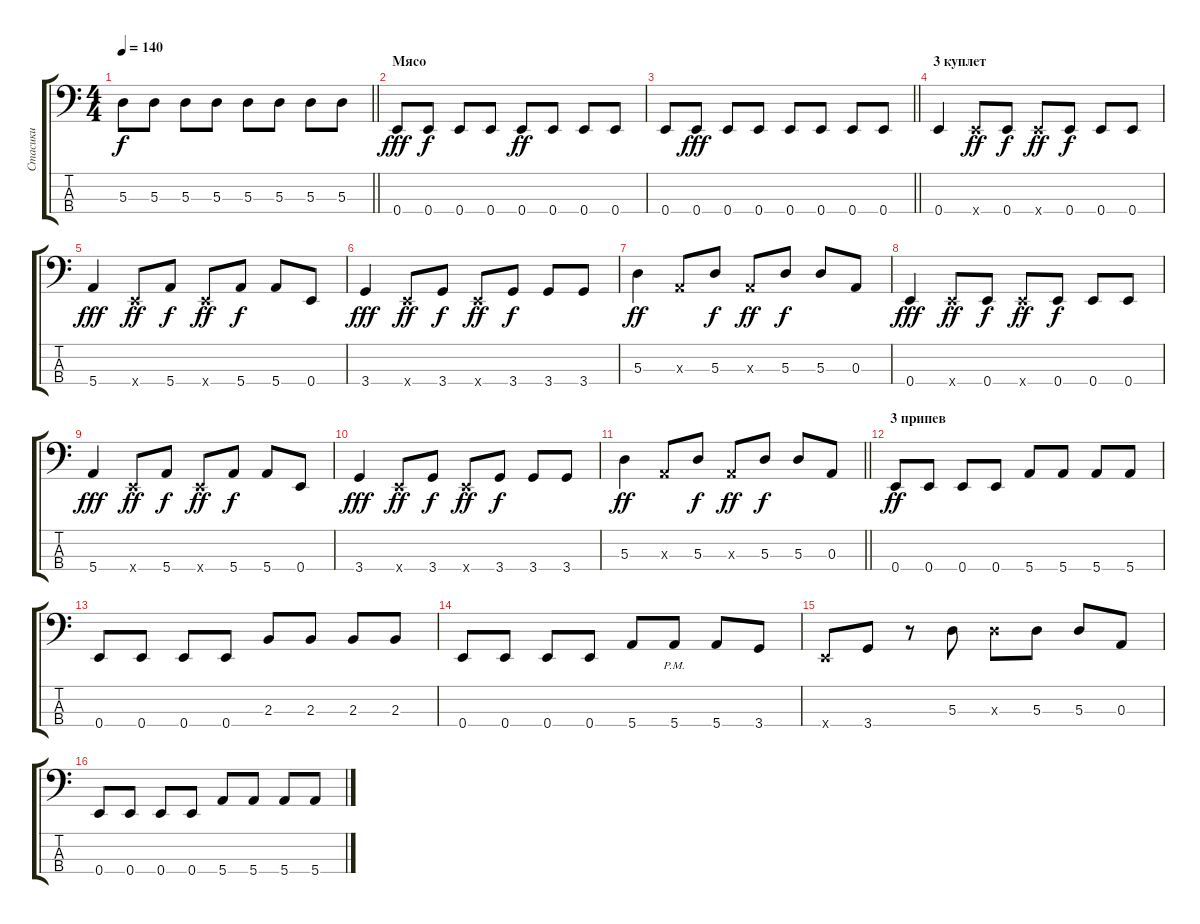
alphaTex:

\track ("Стасики" "Стасики") {instrument electricbasspick}
\staff {score tabs}
\tuning (G2 D2 A1 E1) {hide}
\ts (4 4)
\tempo 140
\clef f4
\barLineRight lightlight
\ks c
5.3.8{dy f} 5.3.8 5.3.8 5.3.8 5.3.8 5.3.8 5.3.8 5.3.8 |
\section ("" "Мясо")
0.4.8{dy fff} 0.4.8{dy f} 0.4.8 0.4.8 0.4.8{dy ff} 0.4.8 0.4.8 0.4.8 |
\barLineRight lightlight
0.4.8 0.4.8{dy fff} 0.4.8 0.4.8 0.4.8 0.4.8 0.4.8 0.4.8 |
\section ("" "3 куплет")
0.4.4 0.4{x}.8{dy ff} 0.4.8{dy f} 0.4{x}.8{dy ff} 0.4.8{dy f} 0.4.8 0.4.8 |
5.4.4{dy fff} 0.4{x}.8{dy ff} 5.4.8{dy f} 0.4{x}.8{dy ff} 5.4.8{dy f} 5.4.8 0.4.8 |
3.4.4{dy fff} 0.4{x}.8{dy ff} 3.4.8{dy f} 0.4{x}.8{dy ff} 3.4.8{dy f} 3.4.8 3.4.8 |
5.3.4{dy ff} 0.3{x}.8 5.3.8{dy f} 0.3{x}.8{dy ff} 5.3.8{dy f} 5.3.8 0.3.8 |
0.4.4{dy fff} 0.4{x}.8{dy ff} 0.4.8{dy f} 0.4{x}.8{dy ff} 0.4.8{dy f} 0.4.8 0.4.8 |
5.4.4{dy fff} 0.4{x}.8{dy ff} 5.4.8{dy f} 0.4{x}.8{dy ff} 5.4.8{dy f} 5.4.8 0.4.8 |
3.4.4{dy fff} 0.4{x}.8{dy ff} 3.4.8{dy f} 0.4{x}.8{dy ff} 3.4.8{dy f} 3.4.8 3.4.8 |
\barLineRight lightlight
5.3.4{dy ff} 0.3{x}.8 5.3.8{dy f} 0.3{x}.8{dy ff} 5.3.8{dy f} 5.3.8 0.3.8 |
\section ("" "3 припев")
0.4.8{dy ff} 0.4.8 0.4.8 0.4.8 5.4.8 5.4.8 5.4.8 5.4.8 |
0.4.8 0.4.8 0.4.8 0.4.8 2.3.8 2.3.8 2.3.8 2.3.8 |
0.4.8 0.4.8 0.4.8 0.4.8 5.4.8 5.4{pm}.8 5.4.8 3.4.8 |
0.4{x}.8 3.4.8 r.8 5.3.8 5.3{x}.8 5.3.8 5.3.8 0.3.8 |
0.4.8 0.4.8 0.4.8 0.4.8 5.4.8 5.4.8 5.4.8 5.4.8
